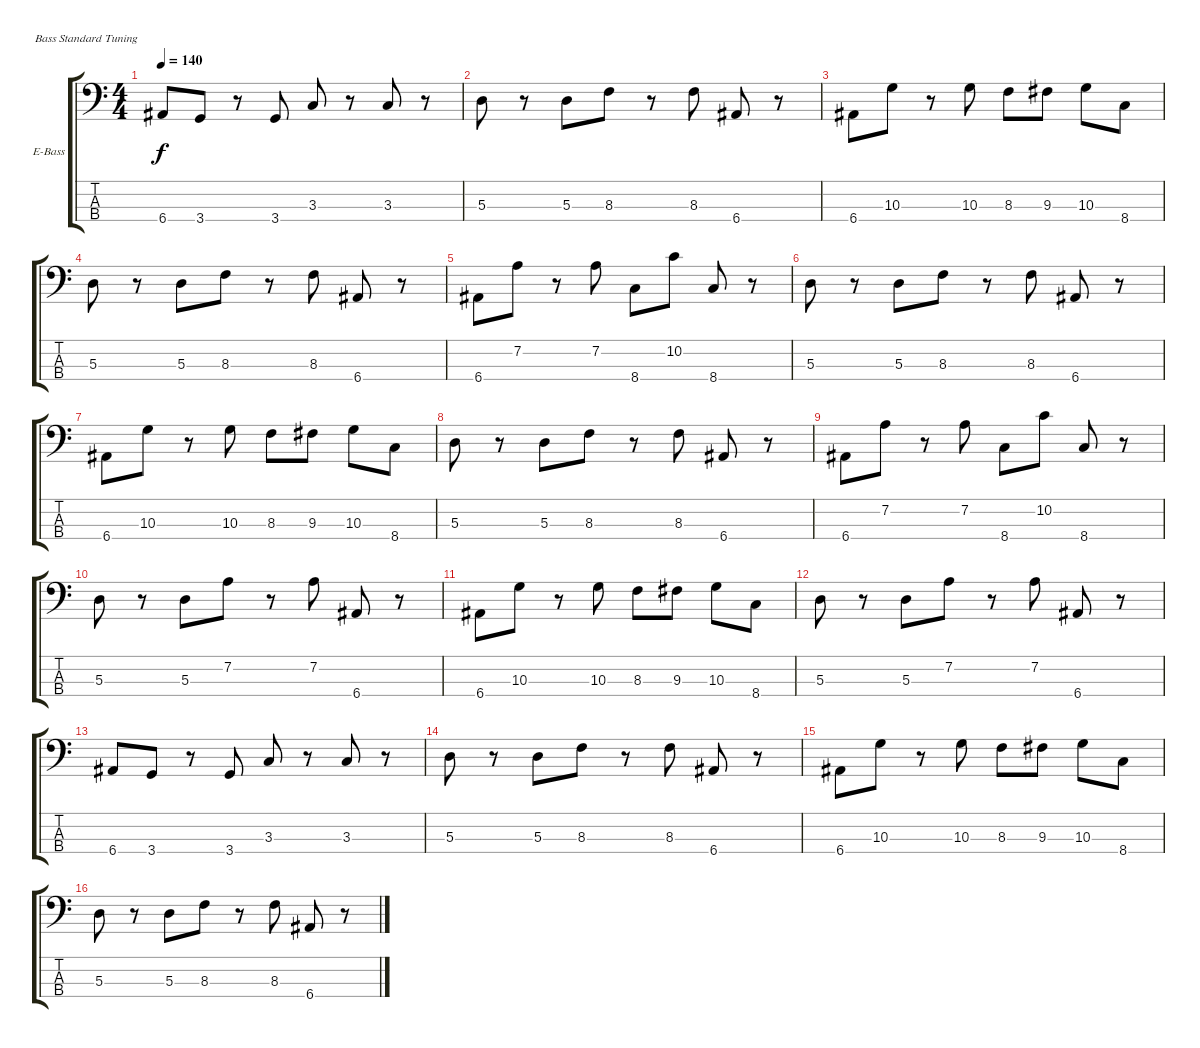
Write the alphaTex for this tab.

\bracketExtendMode groupsimilarinstruments
\firstSystemTrackNameOrientation horizontal
\otherSystemsTrackNameOrientation horizontal
\track ("Flea" "E-Bass") {solo instrument electricbassfinger}
\staff {score tabs}
\tuning (G2 D2 A1 E1)
\ts (4 4)
\tempo 140
\clef f4
\ks c
6.4.8{dy f} 3.4.8 r.8 3.4.8 3.3.8 r.8 3.3.8 r.8 |
5.3.8 r.8 5.3.8 8.3.8 r.8 8.3.8 6.4.8 r.8 |
6.4.8 10.3.8 r.8 10.3.8 8.3.8 9.3.8 10.3.8 8.4.8 |
5.3.8 r.8 5.3.8 8.3.8 r.8 8.3.8 6.4.8 r.8 |
6.4.8 7.2.8 r.8 7.2.8 8.4.8 10.2.8 8.4.8 r.8 |
5.3.8 r.8 5.3.8 8.3.8 r.8 8.3.8 6.4.8 r.8 |
6.4.8 10.3.8 r.8 10.3.8 8.3.8 9.3.8 10.3.8 8.4.8 |
5.3.8 r.8 5.3.8 8.3.8 r.8 8.3.8 6.4.8 r.8 |
6.4.8 7.2.8 r.8 7.2.8 8.4.8 10.2.8 8.4.8 r.8 |
5.3.8 r.8 5.3.8 7.2.8 r.8 7.2.8 6.4.8 r.8 |
6.4.8 10.3.8 r.8 10.3.8 8.3.8 9.3.8 10.3.8 8.4.8 |
5.3.8 r.8 5.3.8 7.2.8 r.8 7.2.8 6.4.8 r.8 |
6.4.8 3.4.8 r.8 3.4.8 3.3.8 r.8 3.3.8 r.8 |
5.3.8 r.8 5.3.8 8.3.8 r.8 8.3.8 6.4.8 r.8 |
6.4.8 10.3.8 r.8 10.3.8 8.3.8 9.3.8 10.3.8 8.4.8 |
5.3.8 r.8 5.3.8 8.3.8 r.8 8.3.8 6.4.8 r.8
